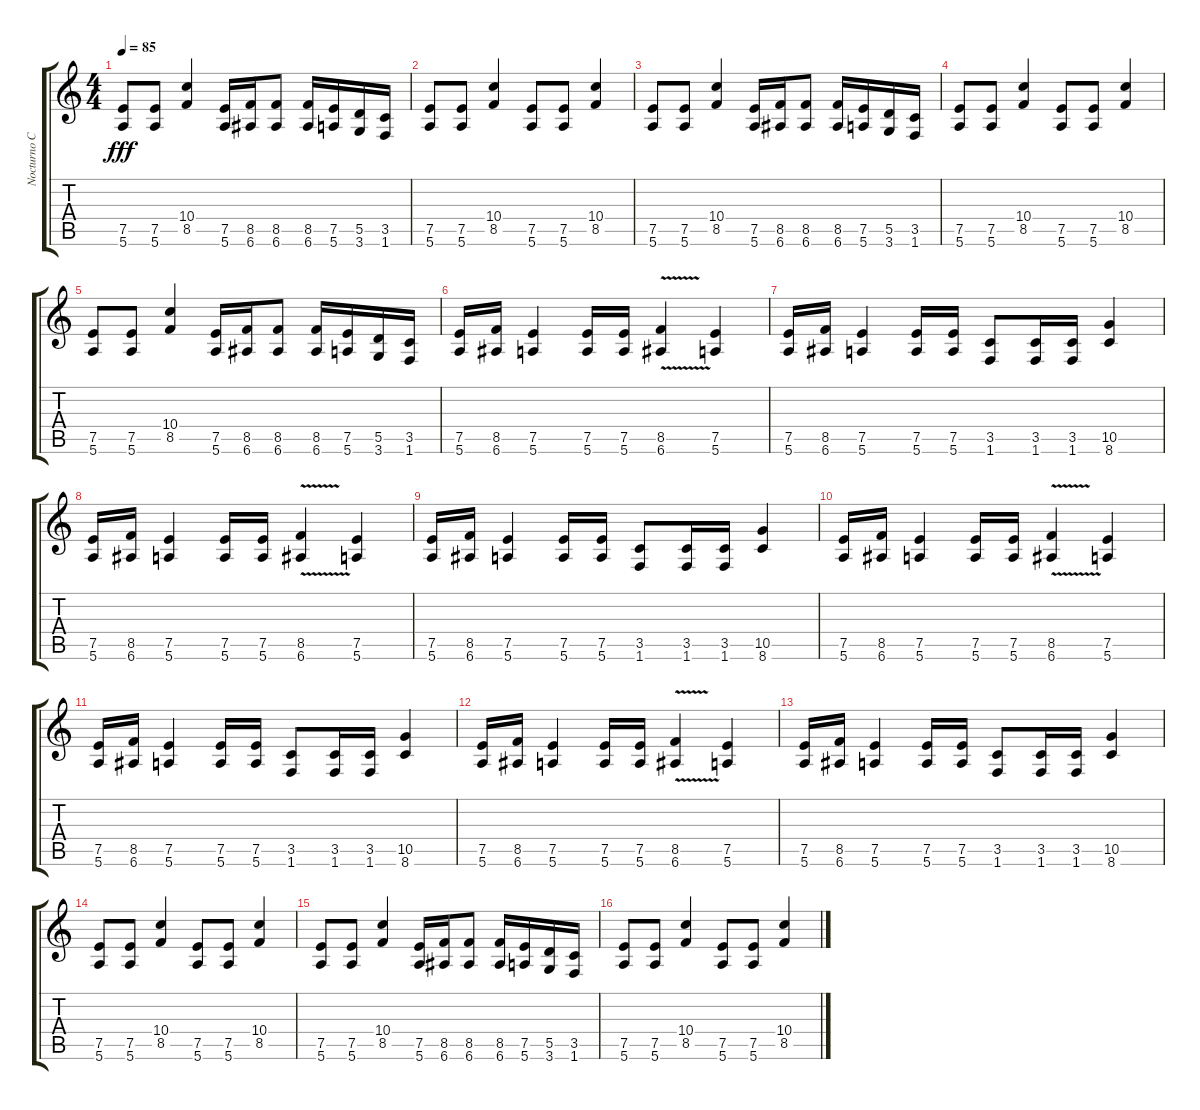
\track ("Nocturno Culto" "Nocturno C") {instrument distortionguitar}
\staff {score tabs}
\tuning (E4 B3 G3 D3 A2 E2) {hide}
\ts (4 4)
\tempo 85
\clef g2
\ks c
(7.5 5.6).8{dy fff} (7.5 5.6).8 (10.4 8.5).4 (7.5 5.6).16 (8.5 6.6).16 (8.5 6.6).8 (8.5 6.6).16 (7.5 5.6).16 (5.5 3.6).16 (3.5 1.6).16 |
(7.5 5.6).8 (7.5 5.6).8 (10.4 8.5).4 (7.5 5.6).8 (7.5 5.6).8 (10.4 8.5).4 |
(7.5 5.6).8 (7.5 5.6).8 (10.4 8.5).4 (7.5 5.6).16 (8.5 6.6).16 (8.5 6.6).8 (8.5 6.6).16 (7.5 5.6).16 (5.5 3.6).16 (3.5 1.6).16 |
(7.5 5.6).8 (7.5 5.6).8 (10.4 8.5).4 (7.5 5.6).8 (7.5 5.6).8 (10.4 8.5).4 |
(7.5 5.6).8 (7.5 5.6).8 (10.4 8.5).4 (7.5 5.6).16 (8.5 6.6).16 (8.5 6.6).8 (8.5 6.6).16 (7.5 5.6).16 (5.5 3.6).16 (3.5 1.6).16 |
(7.5 5.6).16 (8.5 6.6).16 (7.5 5.6).4 (7.5 5.6).16 (7.5 5.6).16 (8.5{v} 6.6{v}).4 (7.5 5.6).4 |
(7.5 5.6).16 (8.5 6.6).16 (7.5 5.6).4 (7.5 5.6).16 (7.5 5.6).16 (3.5 1.6).8 (3.5 1.6).16 (3.5 1.6).16 (10.5 8.6).4 |
(7.5 5.6).16 (8.5 6.6).16 (7.5 5.6).4 (7.5 5.6).16 (7.5 5.6).16 (8.5{v} 6.6{v}).4 (7.5 5.6).4 |
(7.5 5.6).16 (8.5 6.6).16 (7.5 5.6).4 (7.5 5.6).16 (7.5 5.6).16 (3.5 1.6).8 (3.5 1.6).16 (3.5 1.6).16 (10.5 8.6).4 |
(7.5 5.6).16 (8.5 6.6).16 (7.5 5.6).4 (7.5 5.6).16 (7.5 5.6).16 (8.5{v} 6.6{v}).4 (7.5 5.6).4 |
(7.5 5.6).16 (8.5 6.6).16 (7.5 5.6).4 (7.5 5.6).16 (7.5 5.6).16 (3.5 1.6).8 (3.5 1.6).16 (3.5 1.6).16 (10.5 8.6).4 |
(7.5 5.6).16 (8.5 6.6).16 (7.5 5.6).4 (7.5 5.6).16 (7.5 5.6).16 (8.5{v} 6.6{v}).4 (7.5 5.6).4 |
(7.5 5.6).16 (8.5 6.6).16 (7.5 5.6).4 (7.5 5.6).16 (7.5 5.6).16 (3.5 1.6).8 (3.5 1.6).16 (3.5 1.6).16 (10.5 8.6).4 |
(7.5 5.6).8 (7.5 5.6).8 (10.4 8.5).4 (7.5 5.6).8 (7.5 5.6).8 (10.4 8.5).4 |
(7.5 5.6).8 (7.5 5.6).8 (10.4 8.5).4 (7.5 5.6).16 (8.5 6.6).16 (8.5 6.6).8 (8.5 6.6).16 (7.5 5.6).16 (5.5 3.6).16 (3.5 1.6).16 |
(7.5 5.6).8 (7.5 5.6).8 (10.4 8.5).4 (7.5 5.6).8 (7.5 5.6).8 (10.4 8.5).4
